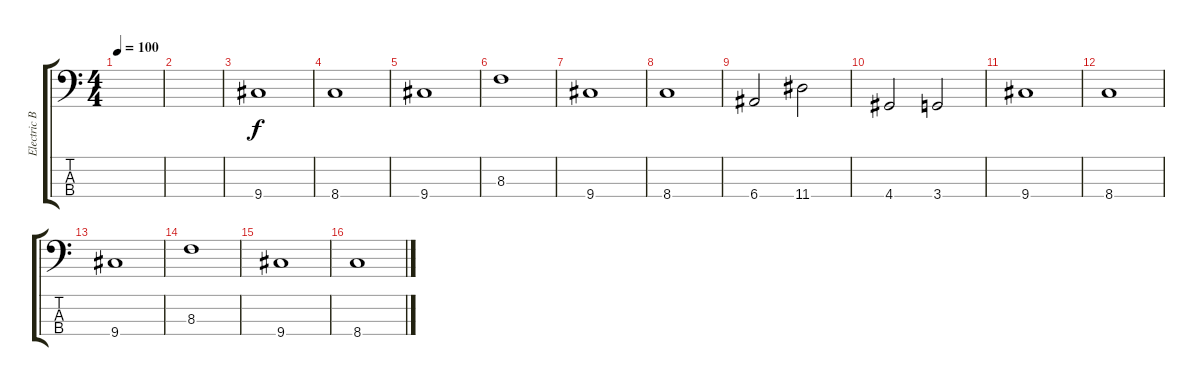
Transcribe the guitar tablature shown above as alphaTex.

\track ("Electric Bass" "Electric B") {instrument electricbassfinger}
\staff {score tabs}
\tuning (G2 D2 A1 E1) {hide}
\ts (4 4)
\tempo 100
\clef f4
\ks c
|
|
9.4.1 |
8.4.1 |
9.4.1 |
8.3.1 |
9.4.1 |
8.4.1 |
6.4.2 11.4.2 |
4.4.2 3.4.2 |
9.4.1 |
8.4.1 |
9.4.1 |
8.3.1 |
9.4.1 |
8.4.1
